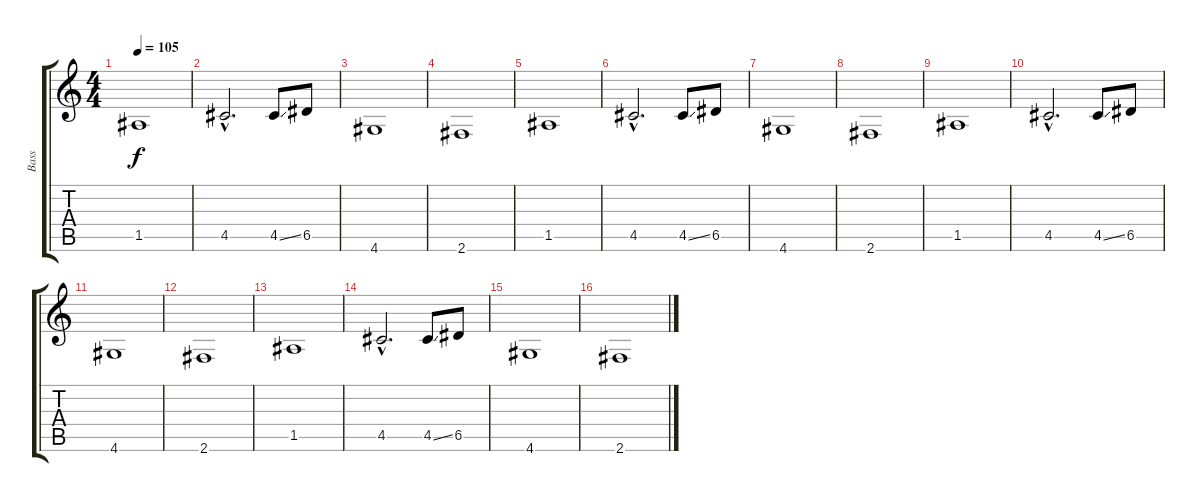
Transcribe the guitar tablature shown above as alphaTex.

\track ("Bass" "Bass") {instrument electricbassfinger}
\staff {score tabs}
\tuning (E4 B3 G3 D3 A2 E2) {hide}
\ts (4 4)
\tempo 105
\clef g2
\ks c
1.5.1{dy f instrument electricbassfinger} |
4.5{hac}.2{d} 4.5{ss}.8 6.5.8 |
4.6.1 |
2.6.1 |
1.5.1 |
4.5{hac}.2{d} 4.5{ss}.8 6.5.8 |
4.6.1 |
2.6.1 |
1.5.1 |
4.5{hac}.2{d} 4.5{ss}.8 6.5.8 |
4.6.1 |
2.6.1 |
1.5.1 |
4.5{hac}.2{d} 4.5{ss}.8 6.5.8 |
4.6.1 |
2.6.1
